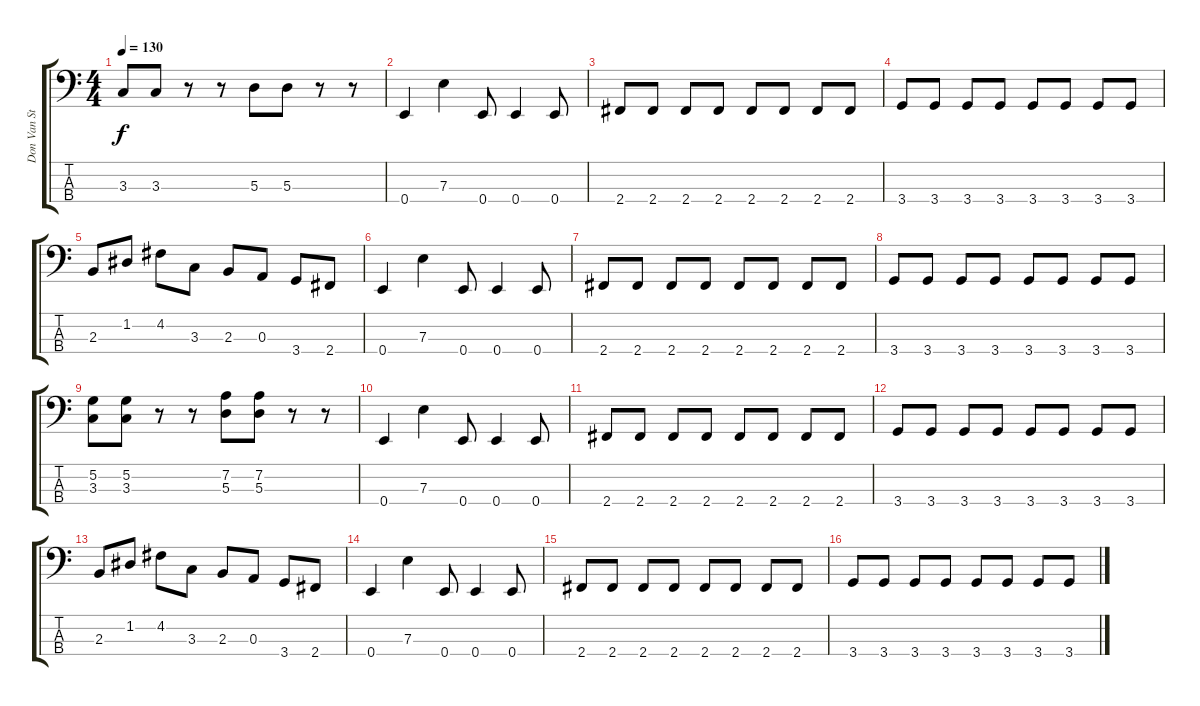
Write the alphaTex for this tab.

\track ("Don Van Starven" "Don Van St") {instrument electricbasspick}
\staff {score tabs}
\tuning (G2 D2 A1 E1) {hide}
\ts (4 4)
\tempo 130
\clef f4
\ks c
3.3.8{dy f} 3.3.8 r.8 r.8 5.3.8 5.3.8 r.8 r.8 |
0.4.4 7.3.4 0.4.8 0.4.4 0.4.8 |
2.4.8 2.4.8 2.4.8 2.4.8 2.4.8 2.4.8 2.4.8 2.4.8 |
3.4.8 3.4.8 3.4.8 3.4.8 3.4.8 3.4.8 3.4.8 3.4.8 |
2.3.8 1.2.8 4.2.8 3.3.8 2.3.8 0.3.8 3.4.8 2.4.8 |
0.4.4 7.3.4 0.4.8 0.4.4 0.4.8 |
2.4.8 2.4.8 2.4.8 2.4.8 2.4.8 2.4.8 2.4.8 2.4.8 |
3.4.8 3.4.8 3.4.8 3.4.8 3.4.8 3.4.8 3.4.8 3.4.8 |
(5.2 3.3).8 (5.2 3.3).8 r.8 r.8 (7.2 5.3).8 (7.2 5.3).8 r.8 r.8 |
0.4.4 7.3.4 0.4.8 0.4.4 0.4.8 |
2.4.8 2.4.8 2.4.8 2.4.8 2.4.8 2.4.8 2.4.8 2.4.8 |
3.4.8 3.4.8 3.4.8 3.4.8 3.4.8 3.4.8 3.4.8 3.4.8 |
2.3.8 1.2.8 4.2.8 3.3.8 2.3.8 0.3.8 3.4.8 2.4.8 |
0.4.4 7.3.4 0.4.8 0.4.4 0.4.8 |
2.4.8 2.4.8 2.4.8 2.4.8 2.4.8 2.4.8 2.4.8 2.4.8 |
3.4.8 3.4.8 3.4.8 3.4.8 3.4.8 3.4.8 3.4.8 3.4.8
